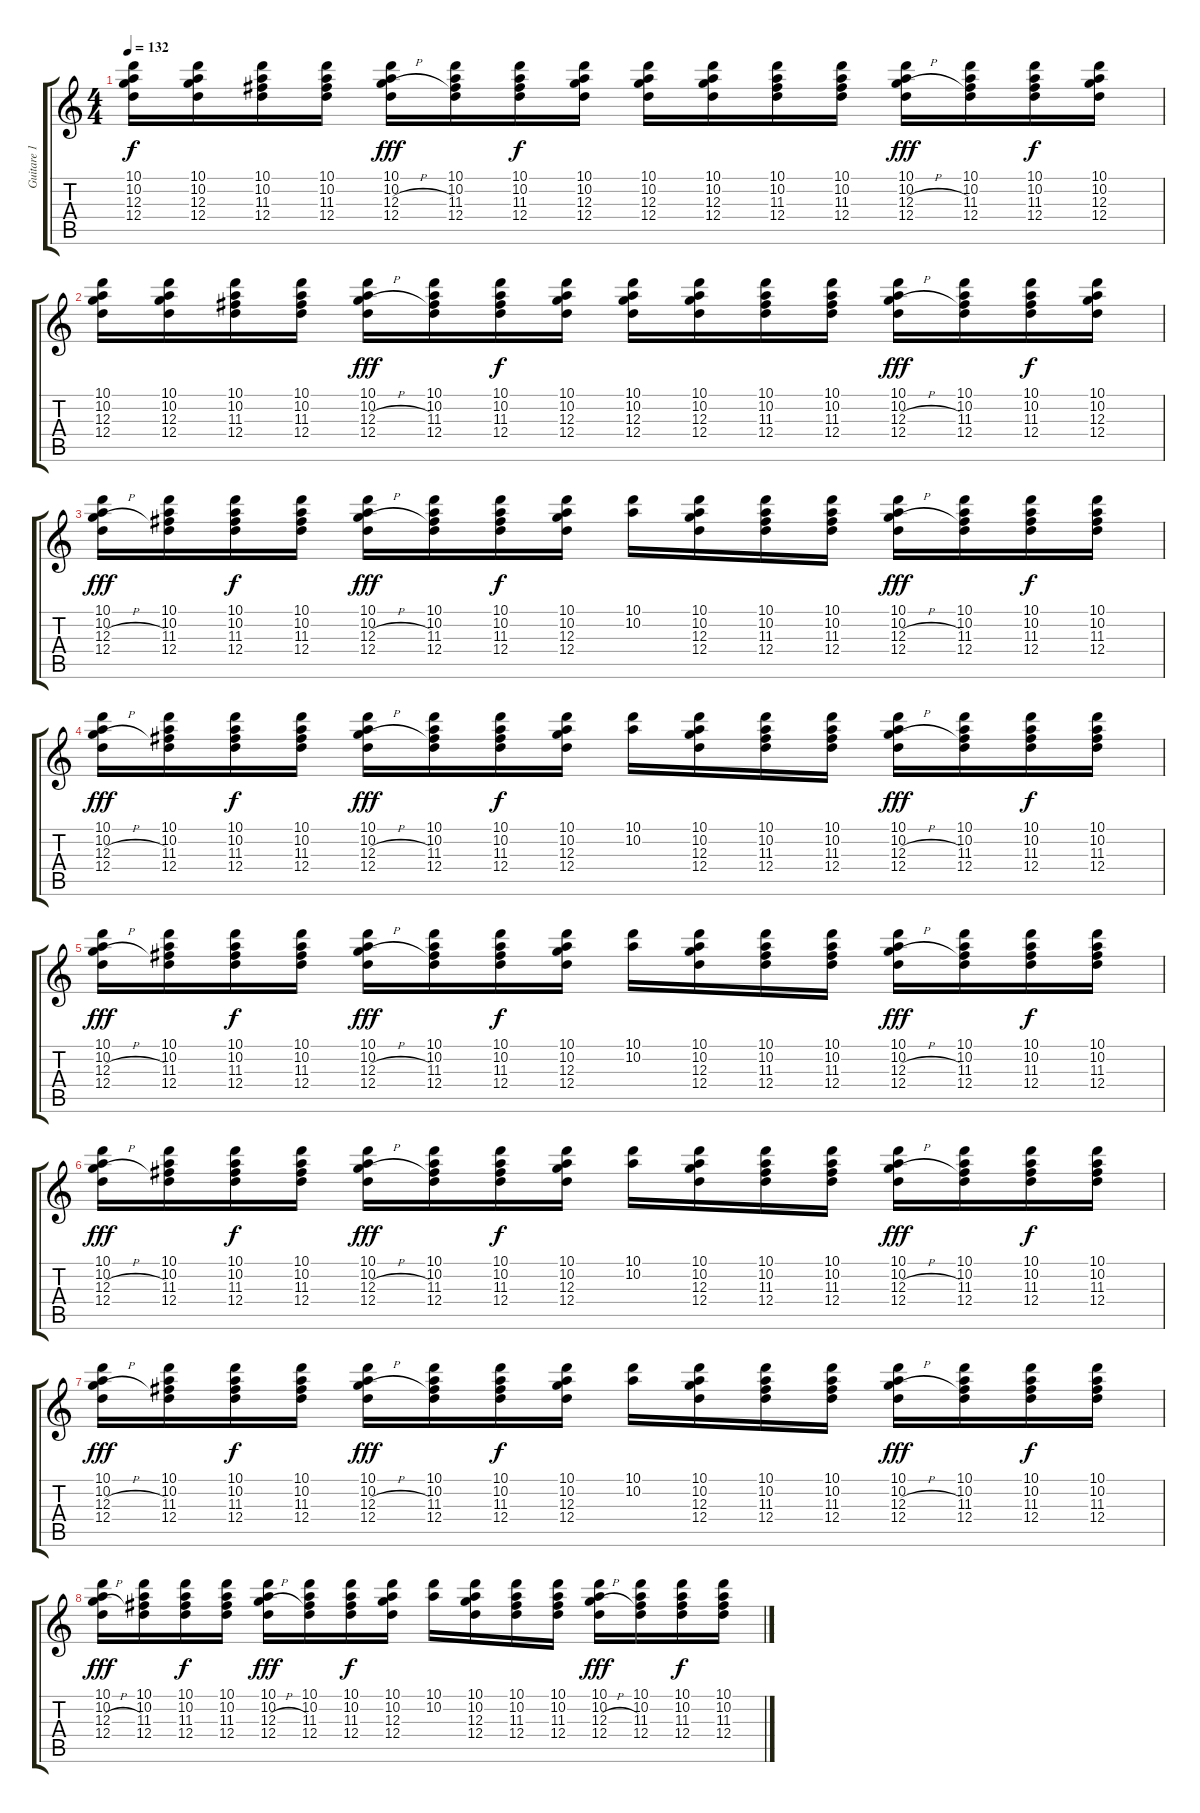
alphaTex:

\track ("Guitare 1" "Guitare 1") {instrument electricguitarclean}
\staff {score tabs}
\tuning (E4 B3 G3 D3 A2 E2) {hide}
\ts (4 4)
\tempo 132
\clef g2
\ks c
(10.1 10.2 12.3 12.4).16{dy f} (10.1 10.2 12.3 12.4).16 (10.1 10.2 11.3 12.4).16 (10.1 10.2 11.3 12.4).16 (10.1 10.2 12.3{h} 12.4).16{dy fff} (10.1 10.2 11.3 12.4).16 (10.1 10.2 11.3 12.4).16{dy f} (10.1 10.2 12.3 12.4).16 (10.1 10.2 12.3 12.4).16 (10.1 10.2 12.3 12.4).16 (10.1 10.2 11.3 12.4).16 (10.1 10.2 11.3 12.4).16 (10.1 10.2 12.3{h} 12.4).16{dy fff} (10.1 10.2 11.3 12.4).16 (10.1 10.2 11.3 12.4).16{dy f} (10.1 10.2 12.3 12.4).16 |
(10.1 10.2 12.3 12.4).16 (10.1 10.2 12.3 12.4).16 (10.1 10.2 11.3 12.4).16 (10.1 10.2 11.3 12.4).16 (10.1 10.2 12.3{h} 12.4).16{dy fff} (10.1 10.2 11.3 12.4).16 (10.1 10.2 11.3 12.4).16{dy f} (10.1 10.2 12.3 12.4).16 (10.1 10.2 12.3 12.4).16 (10.1 10.2 12.3 12.4).16 (10.1 10.2 11.3 12.4).16 (10.1 10.2 11.3 12.4).16 (10.1 10.2 12.3{h} 12.4).16{dy fff} (10.1 10.2 11.3 12.4).16 (10.1 10.2 11.3 12.4).16{dy f} (10.1 10.2 12.3 12.4).16 |
(10.1 10.2 12.3{h} 12.4).16{dy fff} (10.1 10.2 11.3 12.4).16 (10.1 10.2 11.3 12.4).16{dy f} (10.1 10.2 11.3 12.4).16 (10.1 10.2 12.3{h} 12.4).16{dy fff} (10.1 10.2 11.3 12.4).16 (10.1 10.2 11.3 12.4).16{dy f} (10.1 10.2 12.3 12.4).16 (10.1 10.2).16 (10.1 10.2 12.3 12.4).16 (10.1 10.2 11.3 12.4).16 (10.1 10.2 11.3 12.4).16 (10.1 10.2 12.3{h} 12.4).16{dy fff} (10.1 10.2 11.3 12.4).16 (10.1 10.2 11.3 12.4).16{dy f} (10.1 10.2 11.3 12.4).16 |
(10.1 10.2 12.3{h} 12.4).16{dy fff} (10.1 10.2 11.3 12.4).16 (10.1 10.2 11.3 12.4).16{dy f} (10.1 10.2 11.3 12.4).16 (10.1 10.2 12.3{h} 12.4).16{dy fff} (10.1 10.2 11.3 12.4).16 (10.1 10.2 11.3 12.4).16{dy f} (10.1 10.2 12.3 12.4).16 (10.1 10.2).16 (10.1 10.2 12.3 12.4).16 (10.1 10.2 11.3 12.4).16 (10.1 10.2 11.3 12.4).16 (10.1 10.2 12.3{h} 12.4).16{dy fff} (10.1 10.2 11.3 12.4).16 (10.1 10.2 11.3 12.4).16{dy f} (10.1 10.2 11.3 12.4).16 |
(10.1 10.2 12.3{h} 12.4).16{dy fff} (10.1 10.2 11.3 12.4).16 (10.1 10.2 11.3 12.4).16{dy f} (10.1 10.2 11.3 12.4).16 (10.1 10.2 12.3{h} 12.4).16{dy fff} (10.1 10.2 11.3 12.4).16 (10.1 10.2 11.3 12.4).16{dy f} (10.1 10.2 12.3 12.4).16 (10.1 10.2).16 (10.1 10.2 12.3 12.4).16 (10.1 10.2 11.3 12.4).16 (10.1 10.2 11.3 12.4).16 (10.1 10.2 12.3{h} 12.4).16{dy fff} (10.1 10.2 11.3 12.4).16 (10.1 10.2 11.3 12.4).16{dy f} (10.1 10.2 11.3 12.4).16 |
(10.1 10.2 12.3{h} 12.4).16{dy fff} (10.1 10.2 11.3 12.4).16 (10.1 10.2 11.3 12.4).16{dy f} (10.1 10.2 11.3 12.4).16 (10.1 10.2 12.3{h} 12.4).16{dy fff} (10.1 10.2 11.3 12.4).16 (10.1 10.2 11.3 12.4).16{dy f} (10.1 10.2 12.3 12.4).16 (10.1 10.2).16 (10.1 10.2 12.3 12.4).16 (10.1 10.2 11.3 12.4).16 (10.1 10.2 11.3 12.4).16 (10.1 10.2 12.3{h} 12.4).16{dy fff} (10.1 10.2 11.3 12.4).16 (10.1 10.2 11.3 12.4).16{dy f} (10.1 10.2 11.3 12.4).16 |
(10.1 10.2 12.3{h} 12.4).16{dy fff} (10.1 10.2 11.3 12.4).16 (10.1 10.2 11.3 12.4).16{dy f} (10.1 10.2 11.3 12.4).16 (10.1 10.2 12.3{h} 12.4).16{dy fff} (10.1 10.2 11.3 12.4).16 (10.1 10.2 11.3 12.4).16{dy f} (10.1 10.2 12.3 12.4).16 (10.1 10.2).16 (10.1 10.2 12.3 12.4).16 (10.1 10.2 11.3 12.4).16 (10.1 10.2 11.3 12.4).16 (10.1 10.2 12.3{h} 12.4).16{dy fff} (10.1 10.2 11.3 12.4).16 (10.1 10.2 11.3 12.4).16{dy f} (10.1 10.2 11.3 12.4).16 |
(10.1 10.2 12.3{h} 12.4).16{dy fff} (10.1 10.2 11.3 12.4).16 (10.1 10.2 11.3 12.4).16{dy f} (10.1 10.2 11.3 12.4).16 (10.1 10.2 12.3{h} 12.4).16{dy fff} (10.1 10.2 11.3 12.4).16 (10.1 10.2 11.3 12.4).16{dy f} (10.1 10.2 12.3 12.4).16 (10.1 10.2).16 (10.1 10.2 12.3 12.4).16 (10.1 10.2 11.3 12.4).16 (10.1 10.2 11.3 12.4).16 (10.1 10.2 12.3{h} 12.4).16{dy fff} (10.1 10.2 11.3 12.4).16 (10.1 10.2 11.3 12.4).16{dy f} (10.1 10.2 11.3 12.4).16
